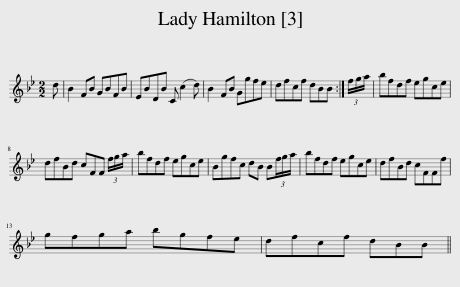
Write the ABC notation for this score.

X:1
L:1/8
M:2/2
I:linebreak $
K:Bb
V:1 treble
V:1
 d | B2 FB GBFB | EBDB C (c2 d) | B2 FB Ggfe | dfcf dBB :| %5
 (3f/g/a/ | bfdf egce |$ dfBd cFF (3f/g/a/ | bfdf egce | Bgfc dB B(3f/g/a/ | %10
 bfdf egce | dfBd cFFf |$ gfga bgfe | dfcf dBB || %14
